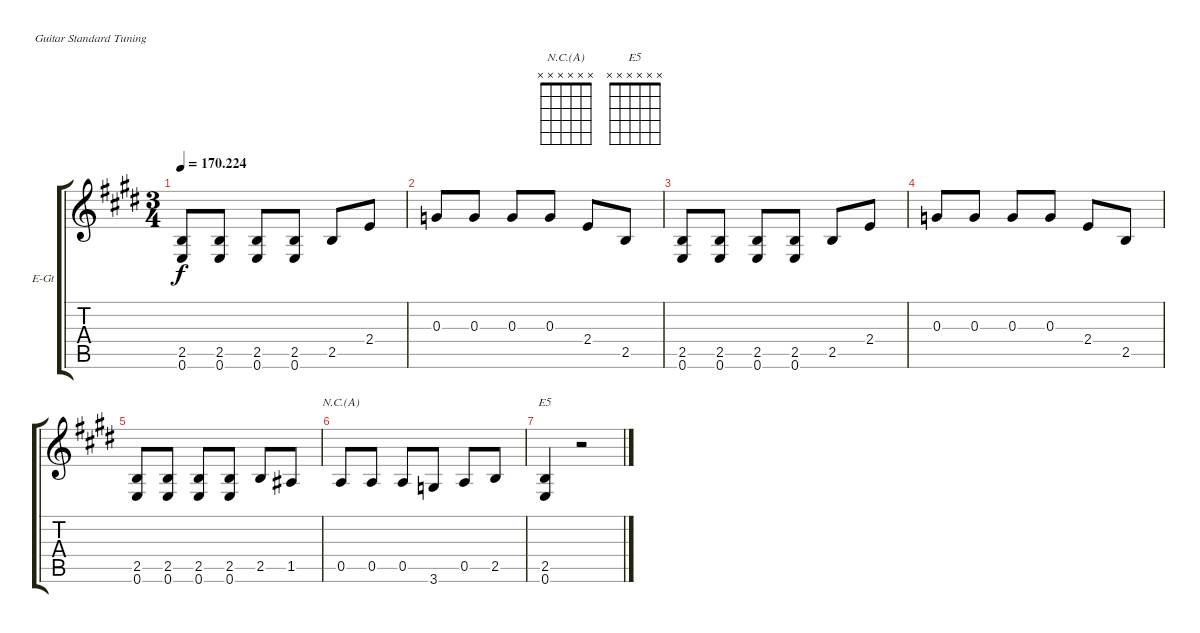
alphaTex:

\defaultSystemsLayout 4
\bracketExtendMode groupsimilarinstruments
\firstSystemTrackNameOrientation horizontal
\otherSystemsTrackNameOrientation horizontal
\track ("Troy Van Leeuwen (Gtr 2)" "E-Gt") {multiBarRest instrument distortionguitar}
\staff {score tabs}
\tuning (E4 B3 G3 D3 A2 E2)
\chord ("N.C.(A)" x x x x x x)
\chord ("E5" x x x x x x)
\ts (3 4)
\tempo
170.224
\accidentals auto
\clef g2
\ottava regular
\simile none
\ks e
(0.6 2.5).8{dy f} (0.6 2.5).8 (0.6 2.5).8 (0.6 2.5).8 2.5.8 2.4.8 |
0.3.8 0.3.8 0.3.8 0.3.8 2.4.8 2.5.8 |
(0.6 2.5).8 (0.6 2.5).8 (0.6 2.5).8 (0.6 2.5).8 2.5.8 2.4.8 |
0.3.8 0.3.8 0.3.8 0.3.8 2.4.8 2.5.8 |
(0.6 2.5).8 (0.6 2.5).8 (0.6 2.5).8 (0.6 2.5).8 2.5.8 1.5.8 |
0.5.8{ch "N.C.(A)"} 0.5.8 0.5.8 3.6.8 0.5.8 2.5.8 |
(0.6 2.5).4{ch "E5"} r.2
